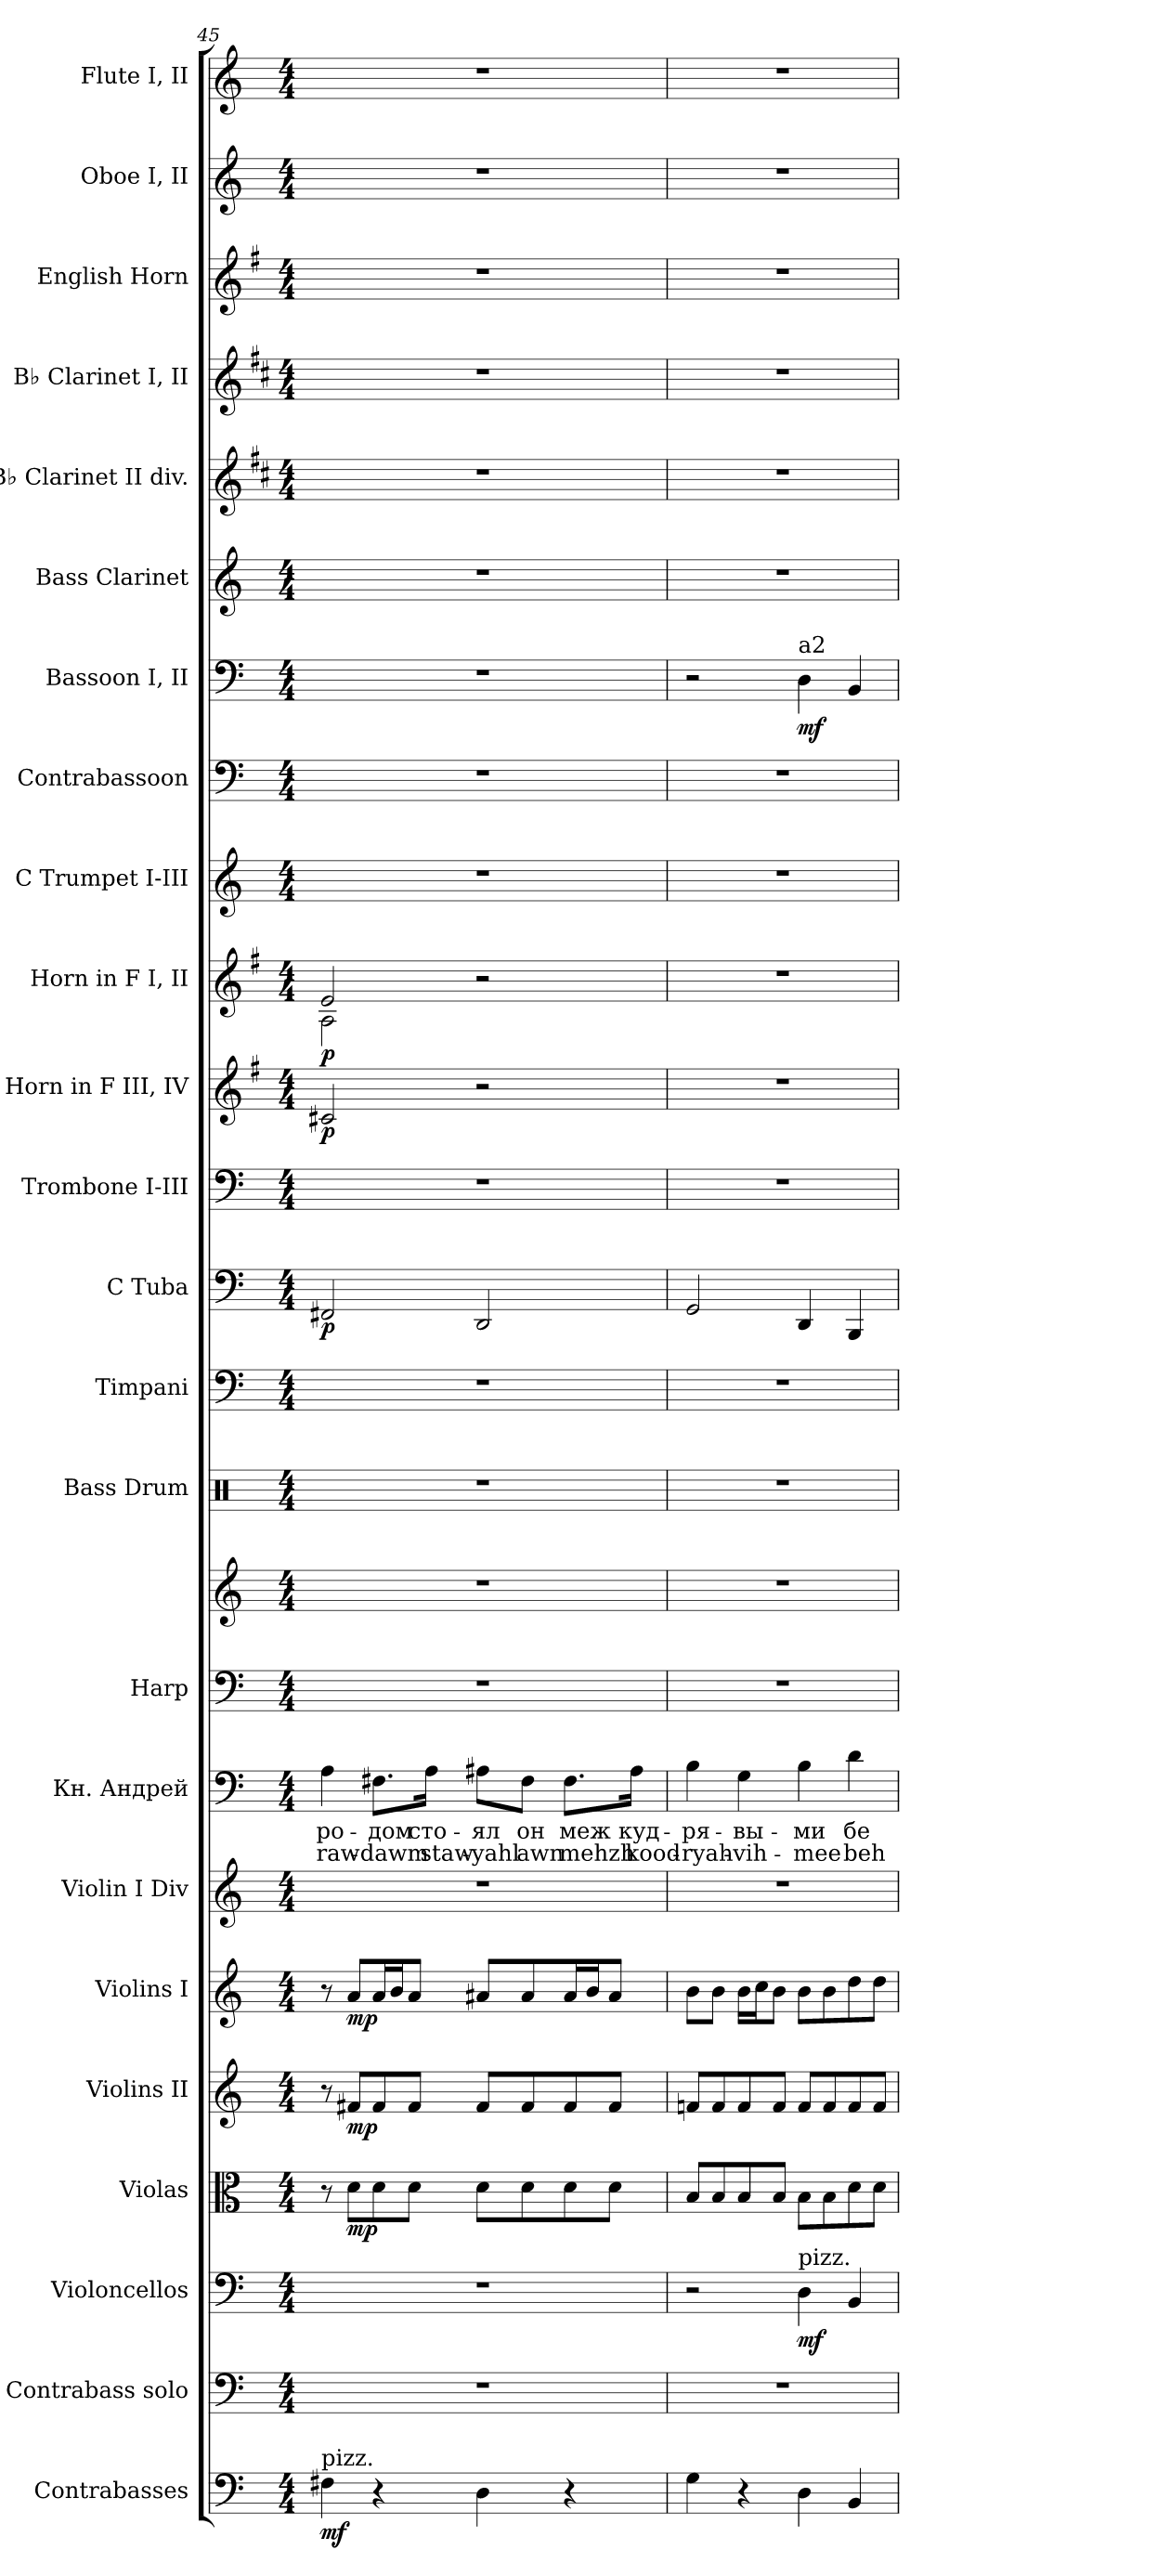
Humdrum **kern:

**kern	**dynam	**kern	**kern	**dynam	**kern	**dynam	**kern	**dynam	**kern	**dynam	**kern	**kern	**text	**text	**kern	**kern	**kern	**kern	**kern	**dynam	**kern	**kern	**dynam	**kern	**dynam	**kern	**kern	**kern	**dynam	**kern	**kern	**kern	**kern	**kern	**kern
*part24	*part24	*part23	*part22	*part22	*part21	*part21	*part20	*part20	*part19	*part19	*part18	*part17	*part17	*part17	*part16	*part16	*part15	*part14	*part13	*part13	*part12	*part11	*part11	*part10	*part10	*part9	*part8	*part7	*part7	*part6	*part5	*part4	*part3	*part2	*part1
*staff25	*staff25	*staff24	*staff23	*staff23	*staff22	*staff22	*staff21	*staff21	*staff20	*staff20	*staff19	*staff18	*staff18	*staff18	*staff17	*staff16	*staff15	*staff14	*staff13	*staff13	*staff12	*staff11	*staff11	*staff10	*staff10	*staff9	*staff8	*staff7	*staff7	*staff6	*staff5	*staff4	*staff3	*staff2	*staff1
*I"Contrabasses	*	*I"Contrabass solo	*I"Violoncellos	*	*I"Violas	*	*I"Violins II	*	*I"Violins I	*	*I"Violin I  Div	*I"Кн. Андрей	*	*	*I"Harp	*	*I"Bass Drum	*I"Timpani	*I"C Tuba	*	*I"Trombone I-III	*I"Horn in F III, IV	*	*I"Horn in F I, II	*	*I"C Trumpet I-III	*I"Contrabassoon	*I"Bassoon I, II	*	*I"Bass Clarinet	*I"B♭ Clarinet II div.	*I"B♭ Clarinet I, II	*I"English Horn	*I"Oboe I, II	*I"Flute I, II
*I'Cbs.	*	*I'C-b. so.	*I'Vcs.	*	*I'Vlas.	*	*I'Vlns. II	*	*I'Vlns. I	*	*I'Vln. I  Div	*	*	*	*I'Hrp.	*	*I'B. Drum	*I'Timp.	*I'C Tb.	*	*I'Tbn. I-III	*	*	*	*	*I'C Tpt. I-III	*I'Cbsn.	*I'Bsn. I, II	*	*I'B. Cl.	*I'B♭ Cl. II div.	*I'B♭ Cl. I, II	*I'E. Hn.	*I'Ob. I, II	*I'Fl. I, II
*clefF4	*	*clefF4	*clefF4	*	*clefC3	*	*clefG2	*	*clefG2	*	*clefG2	*clefF4	*	*	*clefF4	*clefG2	*clefX	*clefF4	*clefF4	*	*clefF4	*clefG2	*	*clefG2	*	*clefG2	*clefF4	*clefF4	*	*clefG2	*clefG2	*clefG2	*clefG2	*clefG2	*clefG2
*ITrd7c12	*	*ITrd7c12	*	*	*	*	*	*	*	*	*	*	*	*	*	*	*	*	*	*	*	*ITrd4c7	*	*ITrd4c7	*	*	*ITrd7c12	*	*	*ITrd8c14	*ITrd1c2	*ITrd1c2	*ITrd4c7	*	*
*k[]	*	*k[]	*k[]	*	*k[]	*	*k[]	*	*k[]	*	*k[]	*k[]	*	*	*k[]	*k[]	*k[]	*k[]	*k[]	*	*k[]	*k[]	*	*k[]	*	*k[]	*k[]	*k[]	*	*k[]	*k[]	*k[]	*k[]	*k[]	*k[]
*M4/4	*	*M4/4	*M4/4	*	*M4/4	*	*M4/4	*	*M4/4	*	*M4/4	*M4/4	*	*	*M4/4	*M4/4	*M4/4	*M4/4	*M4/4	*	*M4/4	*M4/4	*	*M4/4	*	*M4/4	*M4/4	*M4/4	*	*M4/4	*M4/4	*M4/4	*M4/4	*M4/4	*M4/4
=45	=45	=45	=45	=45	=45	=45	=45	=45	=45	=45	=45	=45	=45	=45	=45	=45	=45	=45	=45	=45	=45	=45	=45	=45	=45	=45	=45	=45	=45	=45	=45	=45	=45	=45	=45
!LO:TX:a:t=pizz.	!	!	!	!	!	!	!	!	!	!	!	!	!	!	!	!	!	!	!	!	!	!	!	!	!	!	!	!	!	!	!	!	!	!	!
!	!LO:DY:b	!	!	!	!	!	!	!	!	!	!	!	!LO:LY:b	!LO:LY:b	!	!	!	!	!	!LO:DY:b	!	!	!LO:DY:b	!	!LO:DY:b	!	!	!	!	!	!	!	!	!	!
*	*	*	*	*	*	*	*	*	*	*	*	*	*	*	*	*	*	*	*	*	*	*	*	*^	*	*	*	*	*	*	*	*	*	*	*^
4FF#X\	mf	1r	1r	.	8r	.	8r	.	8r	.	1r	4A\	-ро-	-raw-	1r	1r	1r	1r	2FF#X/	p	1r	2F#X/	p	2A/	2D\	p	1r	1r	1r	.	1r	1r	1r	1r	1r	1r	4ryy
!	!	!	!	!	!	!LO:DY:b	!	!LO:DY:b	!	!LO:DY:b	!	!	!	!	!	!	!	!	!	!	!	!	!	!	!	!	!	!	!	!	!	!	!	!	!	!	!
.	.	.	.	.	8d\L	mp	8f#X/L	mp	8a/L	mp	.	.	.	.	.	.	.	.	.	.	.	.	.	.	.	.	.	.	.	.	.	.	.	.	.	.	.
*	*	*	*	*	*	*	*	*	*	*	*	*	*	*	*	*	*	*	*	*	*	*	*	*	*	*	*	*	*	*	*	*	*	*	*	*MM66	*
!	!	!	!	!	!	!	!	!	!	!	!	!	!LO:LY:b	!LO:LY:b	!	!	!	!	!	!	!	!	!	!	!	!	!	!	!	!	!	!	!	!	!	!	!
4r	.	.	.	.	8d\	.	8f#/	.	16a/L	.	.	8.F#X\L	-дом	-dawm	.	.	.	.	.	.	.	.	.	.	.	.	.	.	.	.	.	.	.	.	.	.	2.ryy
.	.	.	.	.	.	.	.	.	16b/J	.	.	.	.	.	.	.	.	.	.	.	.	.	.	.	.	.	.	.	.	.	.	.	.	.	.	.	.
.	.	.	.	.	8d\J	.	8f#/J	.	8a/J	.	.	.	.	.	.	.	.	.	.	.	.	.	.	.	.	.	.	.	.	.	.	.	.	.	.	.	.
!	!	!	!	!	!	!	!	!	!	!	!	!	!LO:LY:b	!LO:LY:b	!	!	!	!	!	!	!	!	!	!	!	!	!	!	!	!	!	!	!	!	!	!	!
.	.	.	.	.	.	.	.	.	.	.	.	16A\Jk	сто-	staw-	.	.	.	.	.	.	.	.	.	.	.	.	.	.	.	.	.	.	.	.	.	.	.
!	!	!	!	!	!	!	!	!	!	!	!	!	!LO:LY:b	!LO:LY:b	!	!	!	!	!	!	!	!	!	!	!	!	!	!	!	!	!	!	!	!	!	!	!
4DD\	.	.	.	.	8d\L	.	8f#/L	.	8a#X/L	.	.	8A#X\L	-ял	-yahl	.	.	.	.	2DD/	.	.	2r	.	2r	2ryy	.	.	.	.	.	.	.	.	.	.	.	.
!	!	!	!	!	!	!	!	!	!	!	!	!	!LO:LY:b	!LO:LY:b	!	!	!	!	!	!	!	!	!	!	!	!	!	!	!	!	!	!	!	!	!	!	!
.	.	.	.	.	8d\	.	8f#/	.	8a#/	.	.	8F#\J	он	awn	.	.	.	.	.	.	.	.	.	.	.	.	.	.	.	.	.	.	.	.	.	.	.
!	!	!	!	!	!	!	!	!	!	!	!	!	!LO:LY:b	!LO:LY:b	!	!	!	!	!	!	!	!	!	!	!	!	!	!	!	!	!	!	!	!	!	!	!
4r	.	.	.	.	8d\	.	8f#/	.	16a#/L	.	.	8.F#\L	меж	mehzh	.	.	.	.	.	.	.	.	.	.	.	.	.	.	.	.	.	.	.	.	.	.	.
.	.	.	.	.	.	.	.	.	16b/J	.	.	.	.	.	.	.	.	.	.	.	.	.	.	.	.	.	.	.	.	.	.	.	.	.	.	.	.
.	.	.	.	.	8d\J	.	8f#/J	.	8a#/J	.	.	.	.	.	.	.	.	.	.	.	.	.	.	.	.	.	.	.	.	.	.	.	.	.	.	.	.
!	!	!	!	!	!	!	!	!	!	!	!	!	!LO:LY:b	!LO:LY:b	!	!	!	!	!	!	!	!	!	!	!	!	!	!	!	!	!	!	!	!	!	!	!
.	.	.	.	.	.	.	.	.	.	.	.	16A#\Jk	куд-	kood-	.	.	.	.	.	.	.	.	.	.	.	.	.	.	.	.	.	.	.	.	.	.	.
*	*	*	*	*	*	*	*	*	*	*	*	*	*	*	*	*	*	*	*	*	*	*	*	*v	*v	*	*	*	*	*	*	*	*	*	*	*	*
=46	=46	=46	=46	=46	=46	=46	=46	=46	=46	=46	=46	=46	=46	=46	=46	=46	=46	=46	=46	=46	=46	=46	=46	=46	=46	=46	=46	=46	=46	=46	=46	=46	=46	=46	=46	=46
*	*	*	*	*	*	*	*	*	*	*	*	*	*	*	*	*	*	*	*	*	*	*	*	*	*	*	*	*	*	*	*	*	*	*	*MM64	*
!	!	!	!	!	!	!	!	!	!	!	!	!	!LO:LY:b	!LO:LY:b	!	!	!	!	!	!	!	!	!	!	!	!	!	!	!	!	!	!	!	!	!	!
4GG\	.	1r	2r	.	8B/L	.	8fni/L	.	8b\L	.	1r	4B\	-ря-	-ryah-	1r	1r	1r	1r	2GG/	.	1r	1r	.	1r	.	1r	1r	2r	.	1r	1r	1r	1r	1r	1r	2ryy
.	.	.	.	.	8B/	.	8f/	.	8b\J	.	.	.	.	.	.	.	.	.	.	.	.	.	.	.	.	.	.	.	.	.	.	.	.	.	.	.
!	!	!	!	!	!	!	!	!	!	!	!	!	!LO:LY:b	!LO:LY:b	!	!	!	!	!	!	!	!	!	!	!	!	!	!	!	!	!	!	!	!	!	!
4r	.	.	.	.	8B/	.	8f/	.	16b\LL	.	.	4G\	-вы-	-vih-	.	.	.	.	.	.	.	.	.	.	.	.	.	.	.	.	.	.	.	.	.	.
.	.	.	.	.	.	.	.	.	16cc\J	.	.	.	.	.	.	.	.	.	.	.	.	.	.	.	.	.	.	.	.	.	.	.	.	.	.	.
.	.	.	.	.	8B/J	.	8f/J	.	8b\J	.	.	.	.	.	.	.	.	.	.	.	.	.	.	.	.	.	.	.	.	.	.	.	.	.	.	.
*	*	*	*	*	*	*	*	*	*	*	*	*	*	*	*	*	*	*	*	*	*	*	*	*	*	*	*	*	*	*	*	*	*	*	*MM62	*
!	!	!	!	!	!	!	!	!	!	!	!	!	!	!	!	!	!	!	!	!	!	!	!	!	!	!	!	!LO:TX:a:t=a2	!	!	!	!	!	!	!	!
!	!	!	!LO:TX:a:t=pizz.	!	!	!	!	!	!	!	!	!	!	!	!	!	!	!	!	!	!	!	!	!	!	!	!	!	!	!	!	!	!	!	!	!
!	!	!	!	!LO:DY:b	!	!	!	!	!	!	!	!	!LO:LY:b	!LO:LY:b	!	!	!	!	!	!	!	!	!	!	!	!	!	!	!LO:DY:b	!	!	!	!	!	!	!
4DD\	.	.	4D\	mf	8B\L	.	8f/L	.	8b\L	.	.	4B\	-ми	-mee	.	.	.	.	4DD/	.	.	.	.	.	.	.	.	4D\	mf	.	.	.	.	.	.	2ryy
.	.	.	.	.	8B\	.	8f/	.	8b\	.	.	.	.	.	.	.	.	.	.	.	.	.	.	.	.	.	.	.	.	.	.	.	.	.	.	.
!	!	!	!	!	!	!	!	!	!	!	!	!	!LO:LY:b	!LO:LY:b	!	!	!	!	!	!	!	!	!	!	!	!	!	!	!	!	!	!	!	!	!	!
4BBB/	.	.	4BB/	.	8d\	.	8f/	.	8dd\	.	.	4d\	бе-	beh-	.	.	.	.	4BBB/	.	.	.	.	.	.	.	.	4BB/	.	.	.	.	.	.	.	.
.	.	.	.	.	8d\J	.	8f/J	.	8dd\J	.	.	.	.	.	.	.	.	.	.	.	.	.	.	.	.	.	.	.	.	.	.	.	.	.	.	.
*	*	*	*	*	*	*	*	*	*	*	*	*	*	*	*	*	*	*	*	*	*	*	*	*	*	*	*	*	*	*	*	*	*	*	*v	*v
=	=	=	=	=	=	=	=	=	=	=	=	=	=	=	=	=	=	=	=	=	=	=	=	=	=	=	=	=	=	=	=	=	=	=	=
*-	*-	*-	*-	*-	*-	*-	*-	*-	*-	*-	*-	*-	*-	*-	*-	*-	*-	*-	*-	*-	*-	*-	*-	*-	*-	*-	*-	*-	*-	*-	*-	*-	*-	*-	*-
